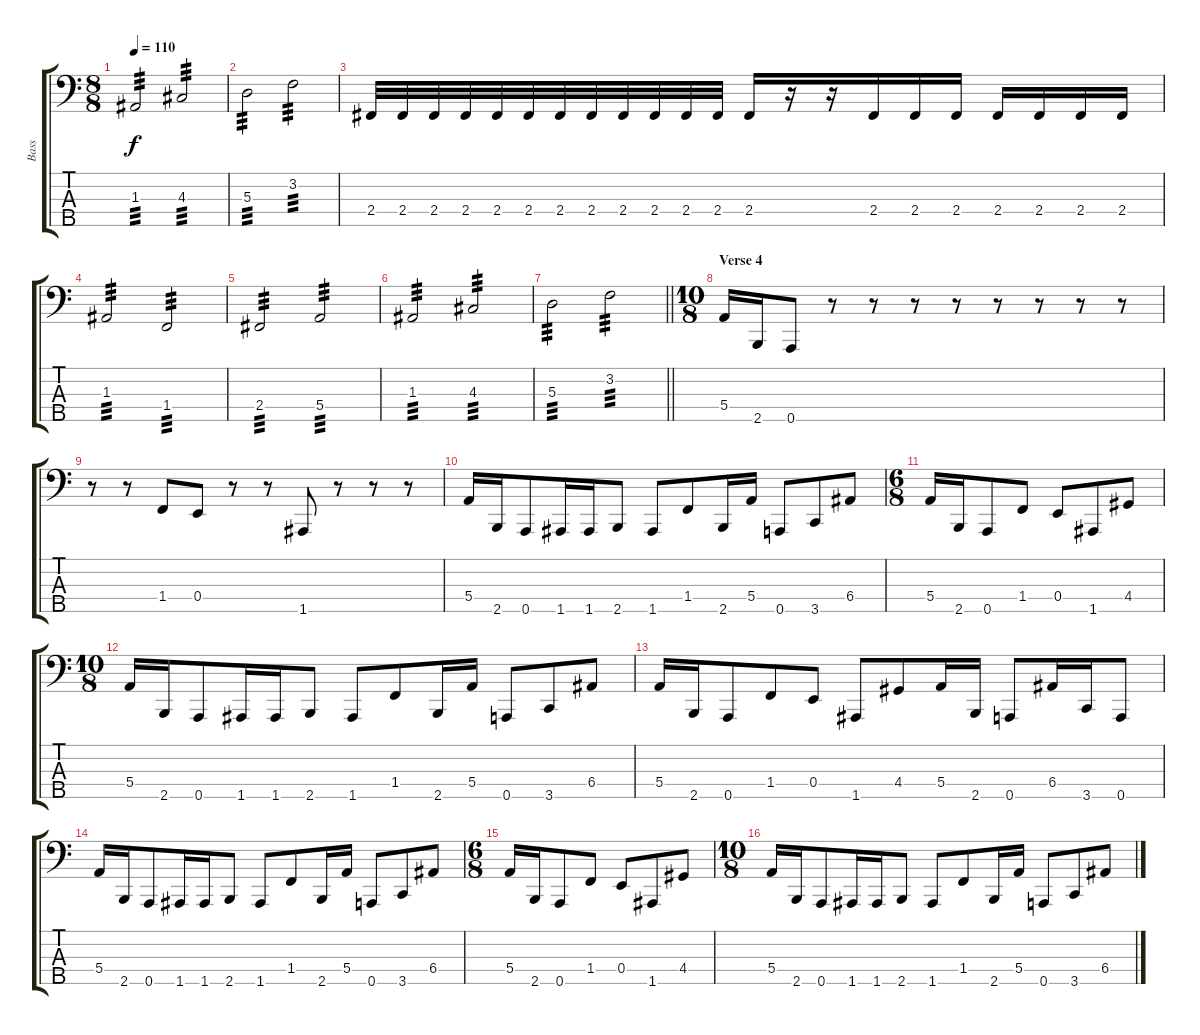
\track ("Bass" "Bass") {instrument slapbass1}
\staff {score tabs}
\tuning (G2 D2 A1 E1 A0) {hide}
\ts (8 8)
\tempo 110
\clef f4
\ks c
1.3.2{tp 3 dy f} 4.3.2{tp 3} |
5.3.2{tp 3} 3.2.2{tp 3} |
2.4.32 2.4.32 2.4.32 2.4.32 2.4.32 2.4.32 2.4.32 2.4.32 2.4.32 2.4.32 2.4.32 2.4.32 2.4.16 r.16 r.16 2.4.16 2.4.16 2.4.16 2.4.16 2.4.16 2.4.16 2.4.16 |
1.3.2{tp 3} 1.4.2{tp 3} |
2.4.2{tp 3} 5.4.2{tp 3} |
1.3.2{tp 3} 4.3.2{tp 3} |
\barLineRight lightlight
5.3.2{tp 3} 3.2.2{tp 3} |
\ts (10 8)
\section ("" "Verse 4")
5.4.16 2.5.16 0.5.8 r.8 r.8 r.8 r.8 r.8 r.8 r.8 r.8 |
r.8 r.8 1.4.8 0.4.8 r.8 r.8 1.5.8 r.8 r.8 r.8 |
5.4.16 2.5.16 0.5.8 1.5.16 1.5.16 2.5.8 1.5.8 1.4.8 2.5.16 5.4.16 0.5.8 3.5.8 6.4.8 |
\ts (6 8)
5.4.16 2.5.16 0.5.8 1.4.8 0.4.8 1.5.8 4.4.8 |
\ts (10 8)
5.4.16 2.5.16 0.5.8 1.5.16 1.5.16 2.5.8 1.5.8 1.4.8 2.5.16 5.4.16 0.5.8 3.5.8 6.4.8 |
5.4.16 2.5.16 0.5.8 1.4.8 0.4.8 1.5.8 4.4.8 5.4.16 2.5.16 0.5.8 6.4.16 3.5.16 0.5.8 |
5.4.16 2.5.16 0.5.8 1.5.16 1.5.16 2.5.8 1.5.8 1.4.8 2.5.16 5.4.16 0.5.8 3.5.8 6.4.8 |
\ts (6 8)
5.4.16 2.5.16 0.5.8 1.4.8 0.4.8 1.5.8 4.4.8 |
\ts (10 8)
5.4.16 2.5.16 0.5.8 1.5.16 1.5.16 2.5.8 1.5.8 1.4.8 2.5.16 5.4.16 0.5.8 3.5.8 6.4.8
